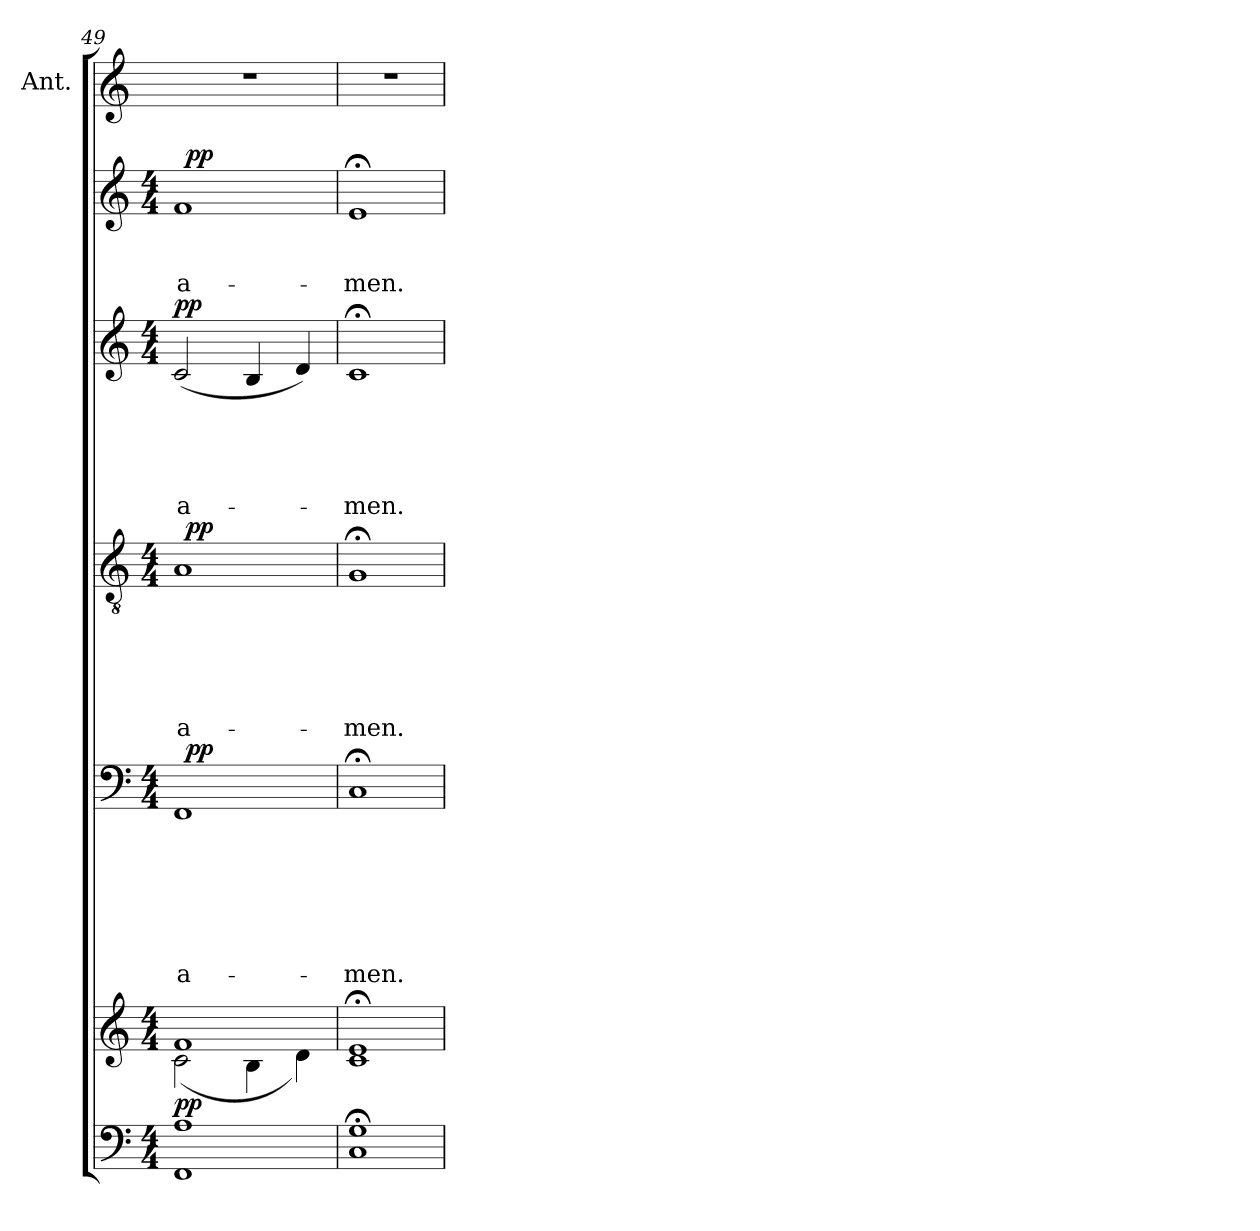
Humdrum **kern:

**kern	**kern	**dynam	**kern	**text	**text	**text	**text	**text	**text	**text	**dynam	**kern	**text	**text	**text	**text	**text	**text	**dynam	**kern	**text	**text	**text	**text	**text	**dynam	**kern	**text	**text	**text	**dynam	**kern
*part7	*part6	*part6	*part5	*part5	*part5	*part5	*part5	*part5	*part5	*part5	*part5	*part4	*part4	*part4	*part4	*part4	*part4	*part4	*part4	*part3	*part3	*part3	*part3	*part3	*part3	*part3	*part2	*part2	*part2	*part2	*part2	*part1
*staff7	*staff6	*staff6	*staff5	*staff5	*staff5	*staff5	*staff5	*staff5	*staff5	*staff5	*staff5	*staff4	*staff4	*staff4	*staff4	*staff4	*staff4	*staff4	*staff4	*staff3	*staff3	*staff3	*staff3	*staff3	*staff3	*staff3	*staff2	*staff2	*staff2	*staff2	*staff2	*staff1
*	*	*	*	*	*	*	*	*	*	*	*	*	*	*	*	*	*	*	*	*	*	*	*	*	*	*	*	*	*	*	*	*I"Ant.
*clefF4	*clefG2	*	*clefF4	*	*	*	*	*	*	*	*	*clefGv2	*	*	*	*	*	*	*	*clefG2	*	*	*	*	*	*	*clefG2	*	*	*	*	*clefG2
*k[]	*k[]	*	*k[]	*	*	*	*	*	*	*	*	*k[]	*	*	*	*	*	*	*	*k[]	*	*	*	*	*	*	*k[]	*	*	*	*	*k[]
*C:	*C:	*	*C:	*	*	*	*	*	*	*	*	*C:	*	*	*	*	*	*	*	*C:	*	*	*	*	*	*	*C:	*	*	*	*	*C:
*M4/4	*M4/4	*	*M4/4	*	*	*	*	*	*	*	*	*M4/4	*	*	*	*	*	*	*	*M4/4	*	*	*	*	*	*	*M4/4	*	*	*	*	*
=49	=49	=49	=49	=49	=49	=49	=49	=49	=49	=49	=49	=49	=49	=49	=49	=49	=49	=49	=49	=49	=49	=49	=49	=49	=49	=49	=49	=49	=49	=49	=49	=49
*	*^	*	*	*	*	*	*	*	*	*	*	*	*	*	*	*	*	*	*	*	*	*	*	*	*	*	*	*	*	*	*	*
!	!	!	!LO:DY:b	!	!	!	!	!	!	!	!LO:LY:b	!	!	!	!	!	!	!	!LO:LY:b	!	!	!	!	!	!	!LO:LY:b	!LO:DY:b	!	!	!	!LO:LY:b	!	!
*	*	*	*	*^	*	*	*	*	*	*	*	*	*^	*	*	*	*	*	*	*	*	*	*	*	*	*	*	*^	*	*	*	*	*
1FF 1A	1f	(<2c\	pp	1FF	32ryy	.	.	.	.	.	.	a-	.	1A	32ryy	.	.	.	.	.	a-	.	(<2c/	.	.	.	.	a-	pp	1f	32ryy	.	.	a-	.	1r
!	!	!	!	!	!	!	!	!	!	!	!	!	!LO:DY:b	!	!	!	!	!	!	!	!	!LO:DY:b	!	!	!	!	!	!	!	!	!	!	!	!	!LO:DY:b	!
.	.	.	.	.	2ryy	.	.	.	.	.	.	.	pp	.	2ryy	.	.	.	.	.	.	pp	.	.	.	.	.	.	.	.	2ryy	.	.	.	pp	.
.	.	4B\	.	.	.	.	.	.	.	.	.	.	.	.	.	.	.	.	.	.	.	.	4B/	.	.	.	.	.	.	.	.	.	.	.	.	.
.	.	.	.	.	4...ryy	.	.	.	.	.	.	.	.	.	4...ryy	.	.	.	.	.	.	.	.	.	.	.	.	.	.	.	4...ryy	.	.	.	.	.
.	.	4d\)	.	.	.	.	.	.	.	.	.	.	.	.	.	.	.	.	.	.	.	.	4d/)	.	.	.	.	.	.	.	.	.	.	.	.	.
=50	=50	=50	=50	=50	=50	=50	=50	=50	=50	=50	=50	=50	=50	=50	=50	=50	=50	=50	=50	=50	=50	=50	=50	=50	=50	=50	=50	=50	=50	=50	=50	=50	=50	=50	=50	=50
!	!	!	!	!	!	!	!	!	!	!	!	!LO:LY:b	!	!	!	!	!	!	!	!	!LO:LY:b	!	!	!	!	!	!	!LO:LY:b	!	!	!	!	!	!LO:LY:b	!	!
*	*v	*v	*	*	*	*	*	*	*	*	*	*	*	*v	*v	*	*	*	*	*	*	*	*	*	*	*	*	*	*	*v	*v	*	*	*	*	*
*	*	*	*v	*v	*	*	*	*	*	*	*	*	*	*	*	*	*	*	*	*	*	*	*	*	*	*	*	*	*	*	*	*	*
1C;< 1G;<	1c; 1e;	.	1C;	.	.	.	.	.	.	-men.	.	1G;	.	.	.	.	.	-men.	.	1c;	.	.	.	.	-men.	.	1e;	.	.	-men.	.	1r
=	=	=	=	=	=	=	=	=	=	=	=	=	=	=	=	=	=	=	=	=	=	=	=	=	=	=	=	=	=	=	=	=
*-	*-	*-	*-	*-	*-	*-	*-	*-	*-	*-	*-	*-	*-	*-	*-	*-	*-	*-	*-	*-	*-	*-	*-	*-	*-	*-	*-	*-	*-	*-	*-	*-
